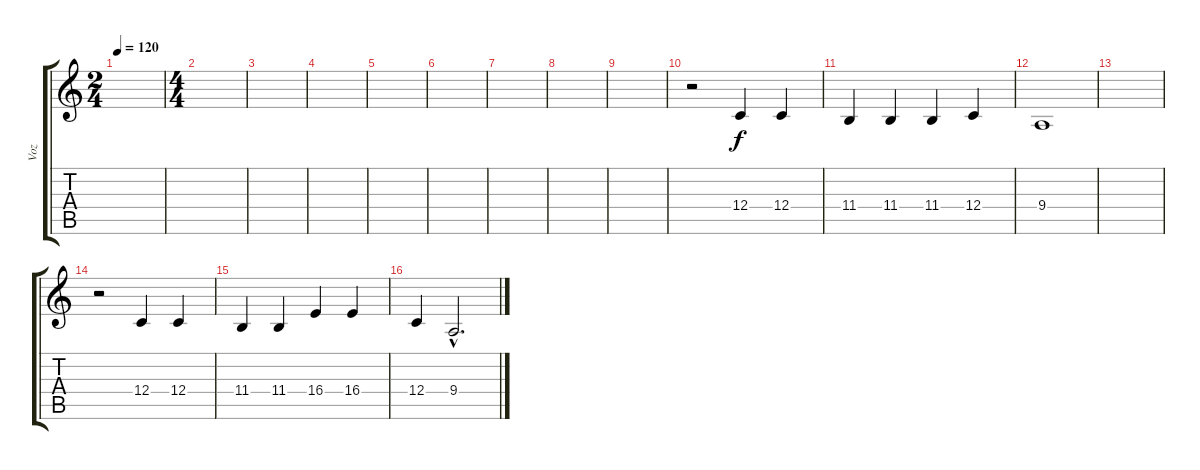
\track ("Voz" "Voz") {instrument lead6voice}
\staff {score tabs}
\tuning (D4 A3 F3 C3 G2 C2) {hide}
\ts (2 4)
\tempo 120
\clef g2
\ks c
|
\ts (4 4)
|
|
|
|
|
|
|
|
r.2 12.4.4 12.4.4 |
11.4.4 11.4.4 11.4.4 12.4.4 |
9.4.1 |
|
r.2 12.4.4 12.4.4 |
11.4.4 11.4.4 16.4.4 16.4.4 |
12.4.4 9.4{hac}.2{d}
